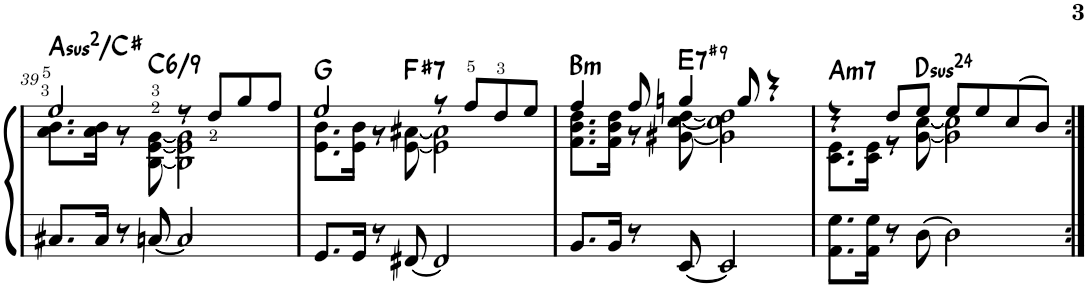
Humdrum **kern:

**kern	**kern	**harte
*part1	*part1	*part1
*staff2	*staff1	*
*I"Klavier	*	*
!!LO:PB:g=z
*clefF4	*clefG2	*
*k[f#]	*k[f#]	*
*M4/4	*M4/4	*
=39	=39	=39
*	*^	*
!	!	!	!LO:H:kt=2
8.C#X/L	2ee/	8.a\ 8.b\L	A:(1,2,5)/3
16C#/Jk	.	16a\ 16b\Jk	.
8r	.	8r	.
!	!	!	!LO:H:kt=/6
[8Cn/	.	[8B\ [8e\ [8g\	C:maj6(9)
2C/]	8r	2B\] 2e\] 2g\]	.
.	8dd/L	.	.
.	8gg/	.	.
.	8ff#/J	.	.
=40	=40	=40	=40
8.GG/L	2ee/	8.e\ 8.b\L	G:maj
16GG/Jk	.	16e\ 16b\Jk	.
8r	.	8r	.
!	!	!	!LO:H:kt=7
[8FF#X/	.	[8e\ [8a#X\	F#:7
2FF#/]	8r	2e\] 2a#\]	.
.	8ff#/L	.	.
.	8dd/	.	.
.	8ee/J	.	.
=41	=41	=41	=41
!	!	!	!LO:H:kt=m
8.BB/L	4ff#/	8.f#\ 8.b\ 8.dd\L	B:min
16BB/Jk	.	16f#\ 16b\ 16dd\Jk	.
8r	8ff#/	8r	.
!	!	!	!LO:H:kt=7
[8EE/	4ggn/	[8g#X\ [8cc\ [8dd\	E:7(#9)
2EE/]	.	2g#\] 2cc\] 2dd\]	.
.	8gg/	.	.
.	4r	.	.
=42	=42	=42	=42
!	!	!	!LO:H:kt=m7
8.AA\ 8.G\L	4r	8.c\ 8.e\L	A:min7
16AA\ 16G\Jk	.	16c\ 16e\Jk	.
8r	8dd/L	8r	.
!	!	!	!LO:H:kt=2
[8D\	8ee/J	[8g\ [8cc\	D:(1,2,4,5)
2D\]	8ee/L	2g\] 2cc\]	.
.	8ee/	.	.
.	(8cc/	.	.
.	8b/J)	.	.
*	*v	*v	*
=:|!	=:|!	=:|!
*-	*-	*-
